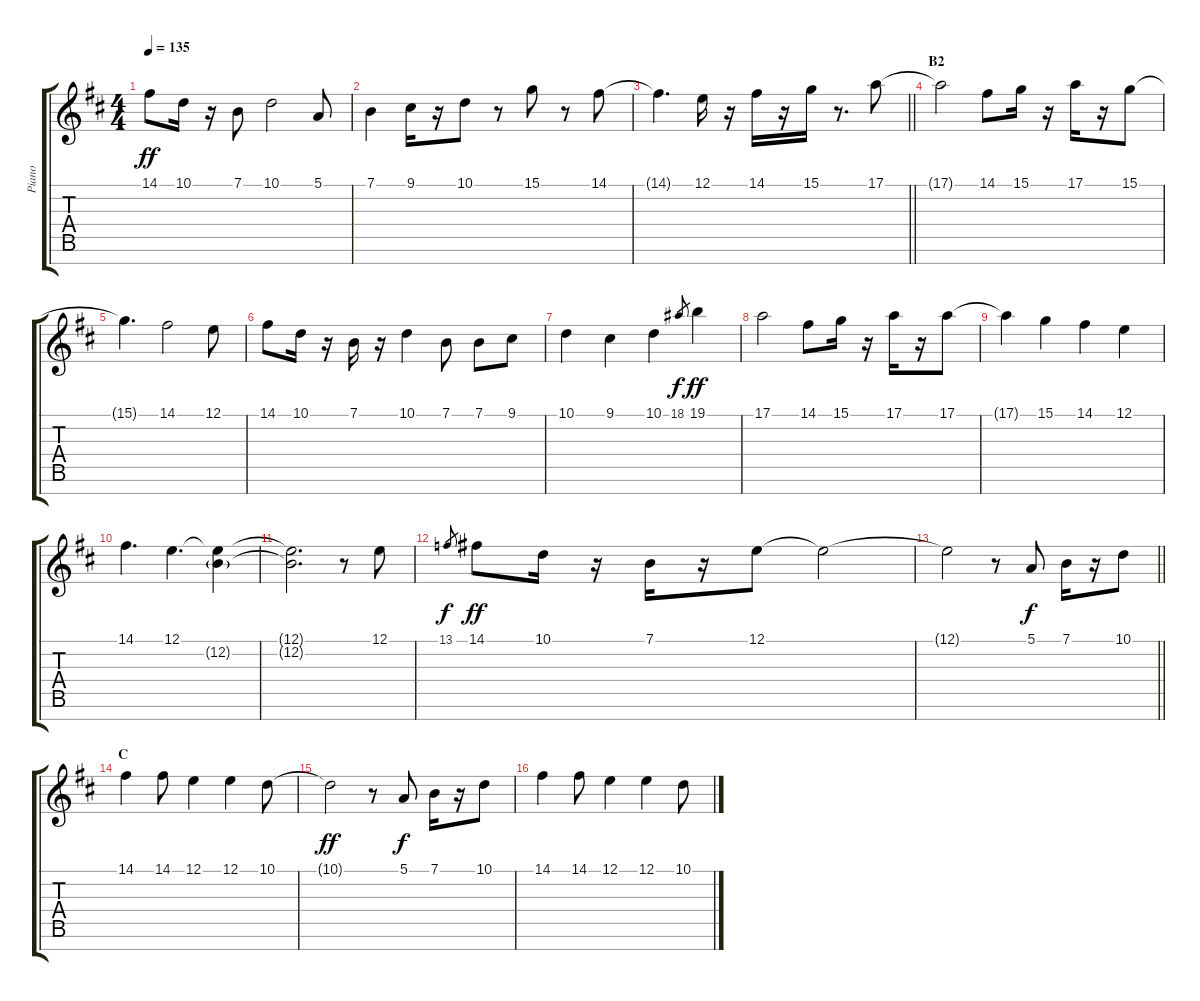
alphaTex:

\track ("Piano" "Piano") {instrument acousticgrandpiano}
\staff {score tabs}
\tuning (E4 B3 G3 D3 A2 E2 B1) {hide}
\ts (4 4)
\tempo 135
\clef g2
\ks d
14.1{t}.8{dy ff} 10.1.16 r.16 7.1.8 10.1.2 5.1.8 |
7.1.4 9.1.16 r.16 10.1.8 r.8 15.1.8 r.8 14.1.8 |
\barLineRight lightlight
14.1{t}.4{d} 12.1.16 r.16 14.1.16 r.16 15.1.16 r.8{d} 17.1.8 |
\section ("" "B2")
17.1{t}.2 14.1.8 15.1.16 r.16 17.1.16 r.16 15.1.8 |
15.1{t}.4{d} 14.1.2 12.1.8 |
14.1.8 10.1.16 r.16 7.1.16 r.16 10.1.4 7.1.8 7.1.8 9.1.8 |
10.1.4 9.1.4 10.1.4 18.1.8{gr dy f} 19.1.4{dy ff} |
17.1.2 14.1.8 15.1.16 r.16 17.1.16 r.16 17.1.8 |
17.1{t}.4 15.1.4 14.1.4 12.1.4 |
14.1.4{d} 12.1.4{d} (12.1{t} 12.2{g}).4 |
(12.1{t} 12.2{t}).2{d} r.8 12.1.8 |
13.1.8{gr dy f} 14.1.8{dy ff} 10.1.16 r.16 7.1.16 r.16 12.1.8 12.1{t}.2 |
\barLineRight lightlight
12.1{t}.2 r.8 5.1.8{dy f} 7.1.16 r.16 10.1.8 |
\section ("" "C")
14.1.4 14.1.8 12.1.4 12.1.4 10.1.8 |
10.1{t}.2{dy ff} r.8 5.1.8{dy f} 7.1.16 r.16 10.1.8 |
14.1.4 14.1.8 12.1.4 12.1.4 10.1.8
